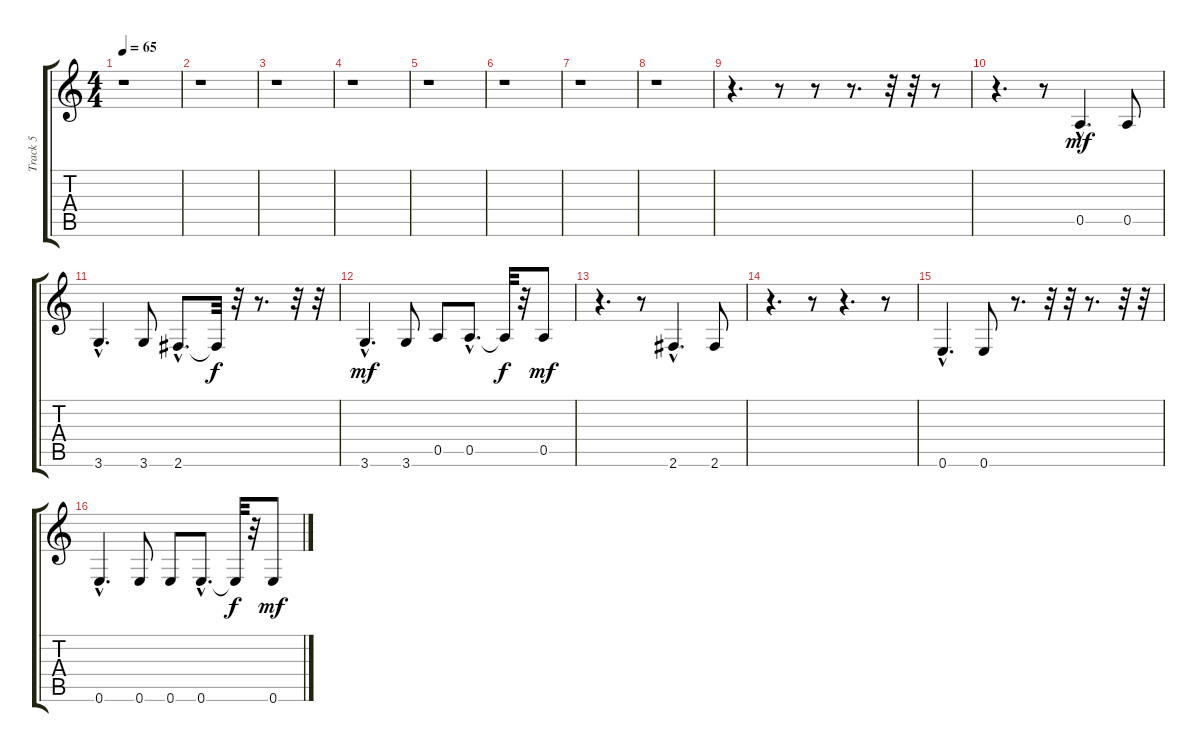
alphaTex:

\track ("Track 5" "Track 5") {instrument electricbassfinger}
\staff {score tabs}
\tuning (E4 B3 G3 D3 A2 E2) {hide}
\ts (4 4)
\tempo 65
\clef g2
\ks c
r.1{dy mf instrument electricbassfinger} |
r.1 |
r.1 |
r.1 |
r.1 |
r.1 |
r.1 |
r.1 |
r.4{d} r.8 r.8 r.8{d} r.32 r.32 r.8 |
r.4{d} r.8 0.5{hac}.4{d} 0.5.8 |
3.6{hac}.4{d} 3.6.8 2.6{hac}.8{d} 2.6{t}.32{dy f} r.32 r.8{d} r.32 r.32 |
3.6{hac}.4{d dy mf} 3.6.8 0.5.8 0.5{hac}.8{d} 0.5{t}.32{dy f} r.32 0.5.8{dy mf} |
r.4{d} r.8 2.6{hac}.4{d} 2.6.8 |
r.4{d} r.8 r.4{d} r.8 |
0.6{hac}.4{d} 0.6.8 r.8{d} r.32 r.32 r.8{d} r.32 r.32 |
0.6{hac}.4{d} 0.6.8 0.6.8 0.6{hac}.8{d} 0.6{t}.32{dy f} r.32 0.6.8{dy mf}
